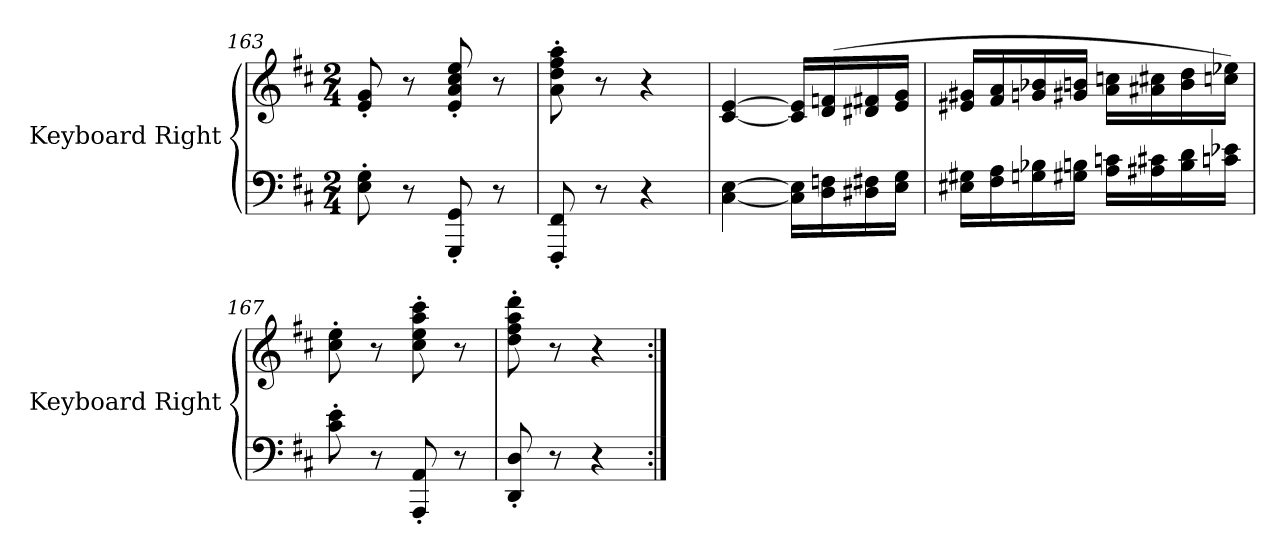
**kern	**kern
*part1	*part1
*staff2	*staff1
*I"Keyboard Right	*
*I'Keyboard Right	*
!!LO:LB:g=z
*clefF4	*clefG2
*k[f#c#]	*k[f#c#]
*D:	*D:
*M2/4	*M2/4
=163	=163
8E\' 8G\'	8e/' 8g/'
8r	8r
8GGG/' 8GG/'	8e/' 8a/' 8cc#/' 8ee/'
8r	8r
=164	=164
8FFF#/' 8FF#/'	8a\' 8dd\' 8ff#\' 8aa\'
8r	8r
4r	4r
=165	=165
[4C#\ [4E\	[4c#/ [4e/
16C#\] 16E\]LL	16c#/] 16e/]LL
16D\ 16Fn\	(>16d/ 16fn/
16D#X\ 16F#X\	16d#X/ 16f#X/
16E\ 16G\JJ	16e/ 16g/JJ
=166	=166
16E#X\ 16G#X\LL	16e#X/ 16g#X/LL
16F#\ 16A\	16f#/ 16a/
16Gn\ 16B-X\	16gn/ 16b-X/
16G#X\ 16Bn\JJ	16g#X/ 16bn/JJ
16A\ 16cn\LL	16a\ 16ccn\LL
16A#X\ 16c#X\	16a#X\ 16cc#X\
16B\ 16d\	16b\ 16dd\
16cn\ 16e-X\JJ	16ccn\ 16ee-X\JJ)
=167	=167
8c#\' 8e\'	8cc#\' 8ee\'
8r	8r
8AAA/' 8AA/'	8cc#\' 8ee\' 8aa\' 8ccc#\'
8r	8r
=168	=168
8DD/' 8D/'	8dd\' 8ff#\' 8aa\' 8ddd\'
8r	8r
4r	4r
=:|!	=:|!
*-	*-
